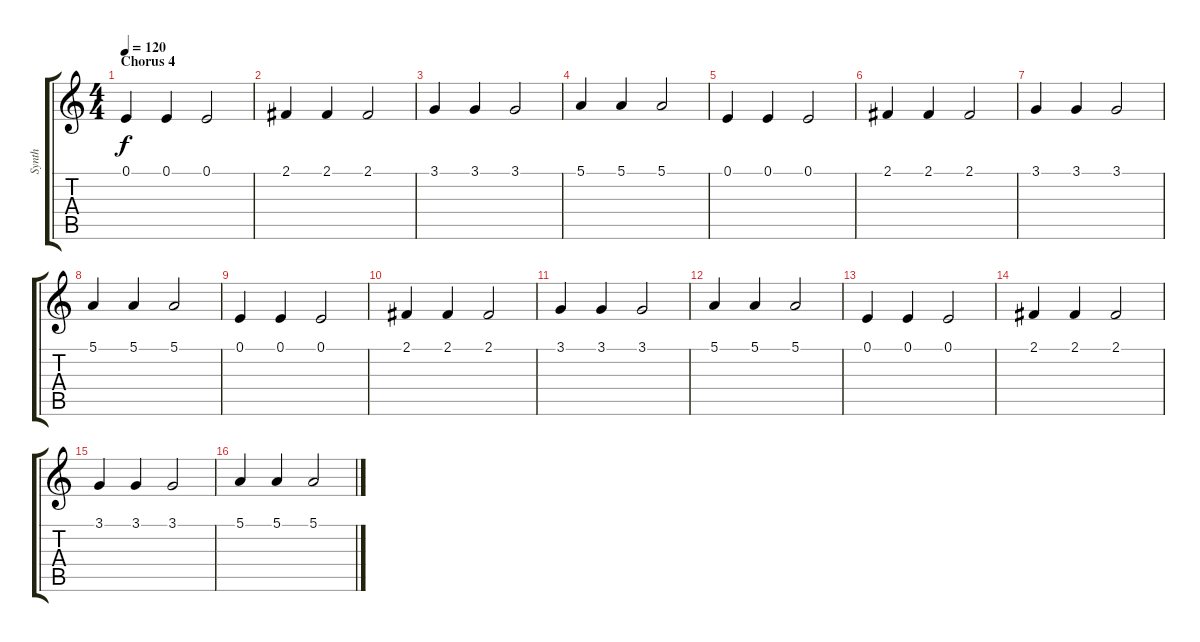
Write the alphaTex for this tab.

\track ("Synth" "Synth") {instrument synthstrings1}
\staff {score tabs}
\tuning (E4 B3 G3 D3 A2 E2) {hide}
\ts (4 4)
\section ("" "Chorus 4")
\tempo 120
\clef g2
\ks c
0.1.4{dy f} 0.1.4 0.1.2 |
2.1.4 2.1.4 2.1.2 |
3.1.4 3.1.4 3.1.2 |
5.1.4 5.1.4 5.1.2 |
0.1.4 0.1.4 0.1.2 |
2.1.4 2.1.4 2.1.2 |
3.1.4 3.1.4 3.1.2 |
5.1.4 5.1.4 5.1.2 |
0.1.4 0.1.4 0.1.2 |
2.1.4 2.1.4 2.1.2 |
3.1.4 3.1.4 3.1.2 |
5.1.4 5.1.4 5.1.2 |
0.1.4 0.1.4 0.1.2 |
2.1.4 2.1.4 2.1.2 |
3.1.4 3.1.4 3.1.2 |
5.1.4 5.1.4 5.1.2
